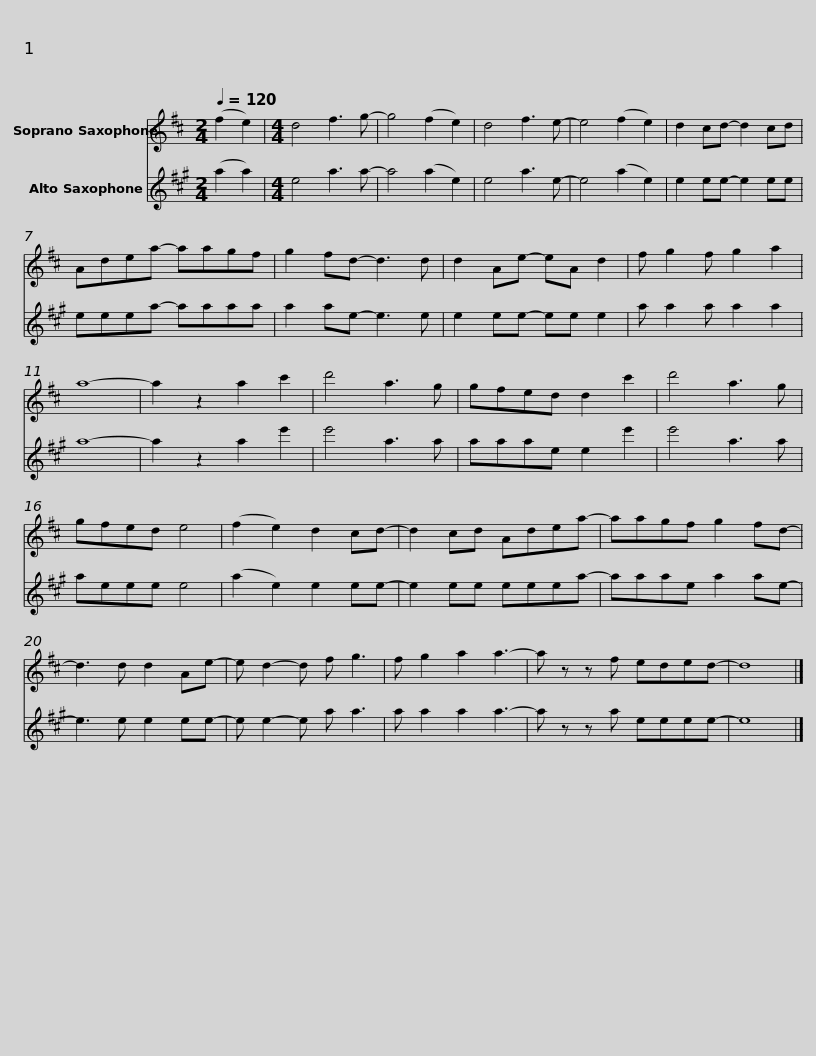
X:1
%%score 1 2
L:1/8
Q:1/4=120
M:2/4
I:linebreak $
K:none
V:1 treble transpose=-2
V:2 treble transpose=-9
V:1
[K:D] (f2 e2) |[M:4/4] d4 f3 g- | g4 (f2 e2) | d4 f3 e- | e4 (f2 e2) | %5
 d2 cd- d2 cd |$ Adea- aagf | g2 fd- d3 d | d2 Ae- eA d2 | f g2 f g2 a2 | %10
 a8- | a2 z2 a2 c'2 | d'4 a3 g |$ gfed d2 c'2 | d'4 a3 g | %15
 gfed e4 | (f2 e2) d2 cd- | d2 cd Adea- | aagf g2 fd- |$ d3 d d2 Ae- | %20
 e d2- d f g3 | f g2 a2 a3- | a z z f eded- | d8 |] %24
V:2
[K:A] (a2 a2) |[M:4/4] e4 a3 a- | a4 (a2 e2) | e4 a3 e- | e4 (a2 e2) | %5
 e2 ee- e2 ee |$ eeea- aaaa | a2 ae- e3 e | e2 ee- ee e2 | a a2 a a2 a2 | %10
 a8- | a2 z2 a2 e'2 | e'4 a3 a |$ aaae e2 e'2 | e'4 a3 a | %15
 aeee e4 | (a2 e2) e2 ee- | e2 ee eeea- | aaae a2 ae- |$ e3 e e2 ee- | %20
 e e2- e a a3 | a a2 a2 a3- | a z z a eeee- | e8 |] %24
